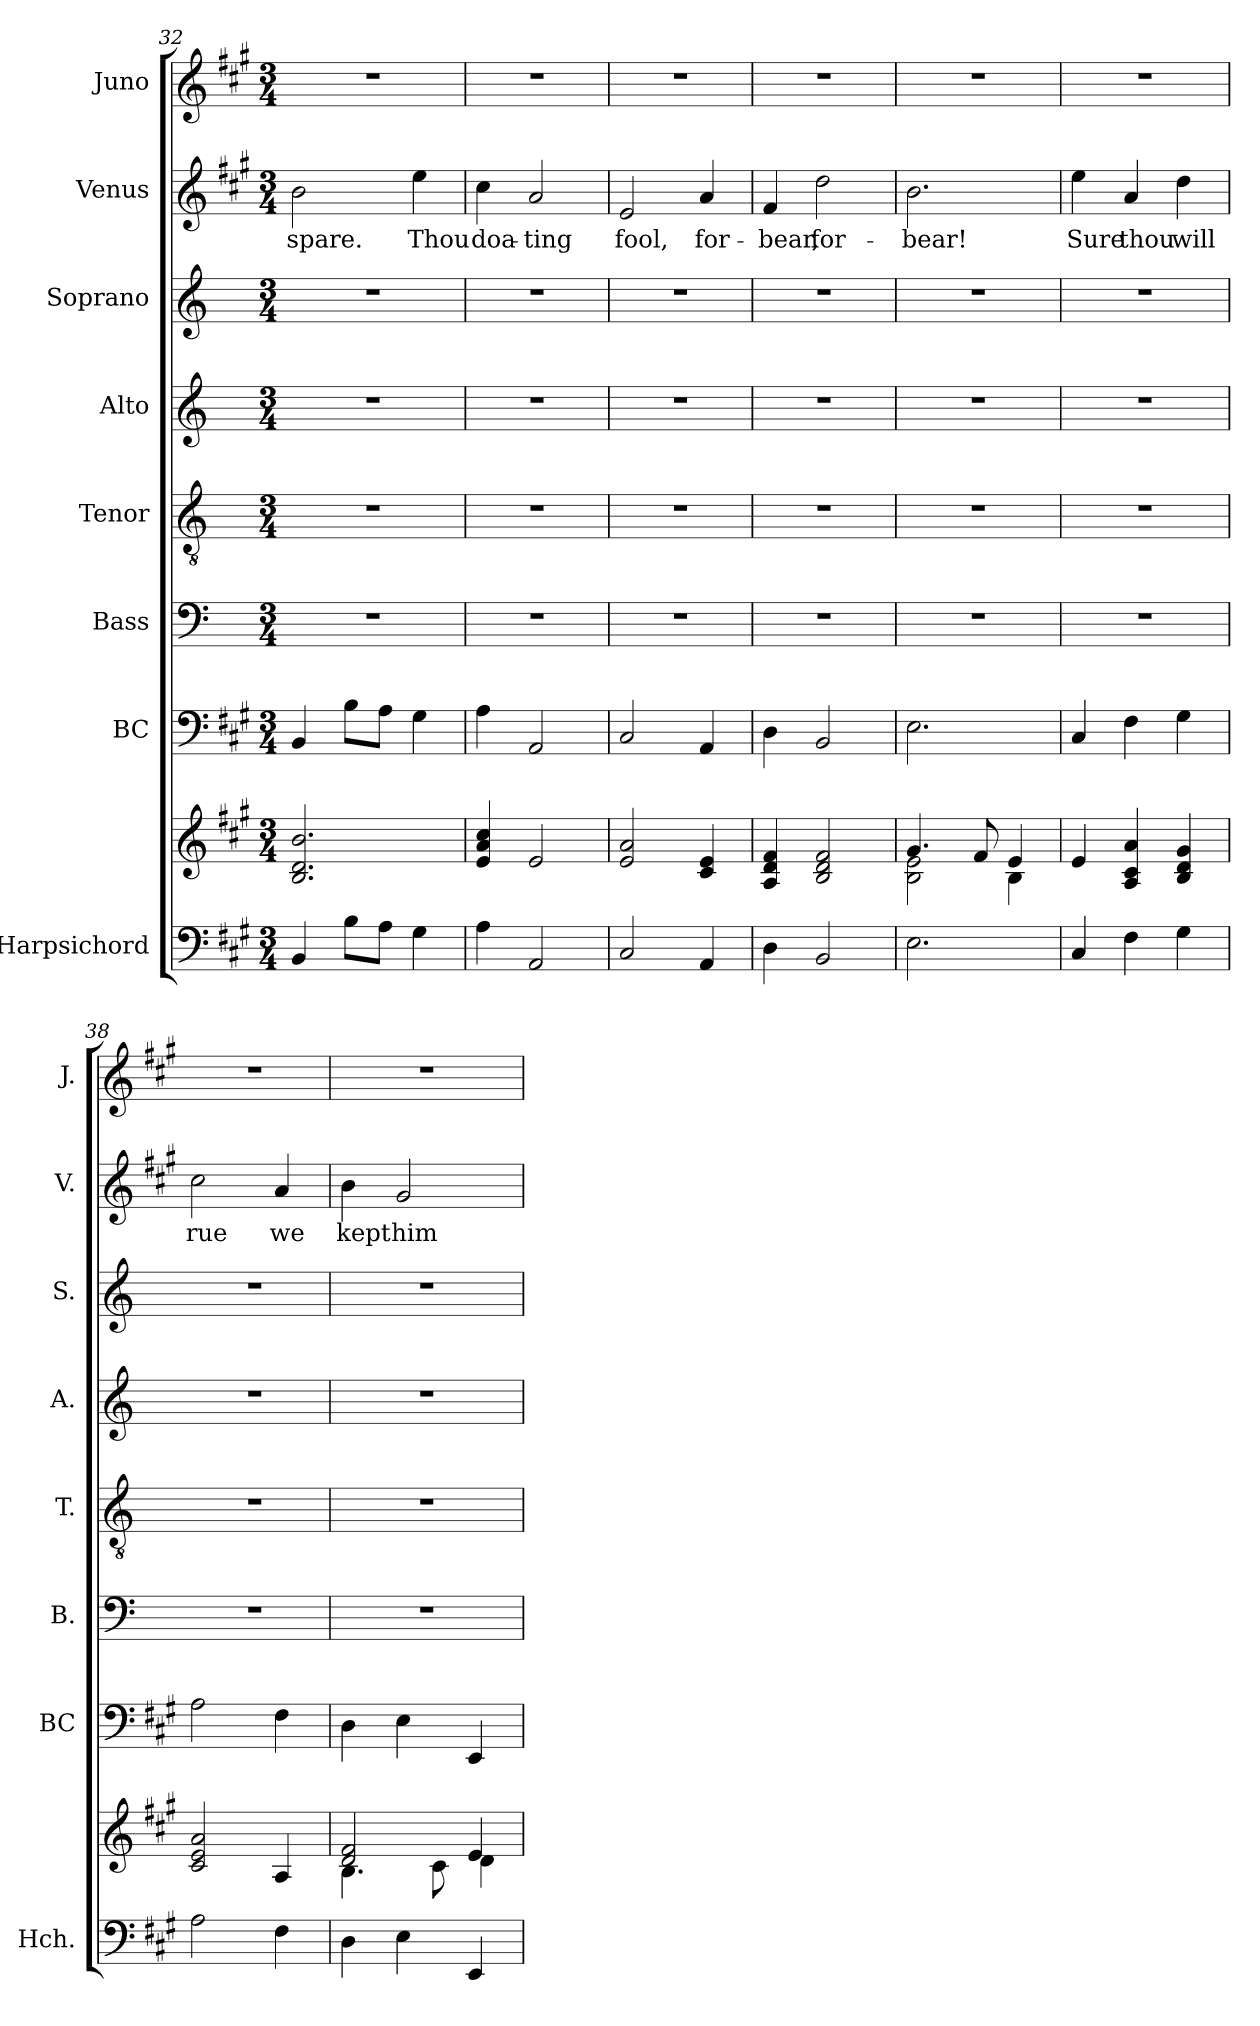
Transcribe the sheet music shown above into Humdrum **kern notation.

**kern	**kern	**kern	**kern	**kern	**kern	**kern	**kern	**text	**kern
*part8	*part8	*part7	*part6	*part5	*part4	*part3	*part2	*part2	*part1
*staff9	*staff8	*staff7	*staff6	*staff5	*staff4	*staff3	*staff2	*staff2	*staff1
*I"Harpsichord	*	*I"BC	*I"Bass	*I"Tenor	*I"Alto	*I"Soprano	*I"Venus	*	*I"Juno
*I'Hch.	*	*I'BC	*I'B.	*I'T.	*I'A.	*I'S.	*I'V.	*	*I'J.
!!LO:LB:g=z
*clefF4	*clefG2	*clefF4	*clefF4	*clefGv2	*clefG2	*clefG2	*clefG2	*	*clefG2
*k[f#c#g#]	*k[f#c#g#]	*k[f#c#g#]	*k[]	*k[]	*k[]	*k[]	*k[f#c#g#]	*	*k[f#c#g#]
*M3/4	*M3/4	*M3/4	*M3/4	*M3/4	*M3/4	*M3/4	*M3/4	*	*M3/4
=32	=32	=32	=32	=32	=32	=32	=32	=32	=32
!	!	!	!	!	!	!	!	!LO:LY:b	!
4BB/	2.B/ 2.d/ 2.b/	4BB/	2.r	2.r	2.r	2.r	2b\	spare.	2.r
8B\L	.	8B\L	.	.	.	.	.	.	.
8A\J	.	8A\J	.	.	.	.	.	.	.
!	!	!	!	!	!	!	!	!LO:LY:b	!
4G#\	.	4G#\	.	.	.	.	4ee\	Thou	.
=33	=33	=33	=33	=33	=33	=33	=33	=33	=33
!	!	!	!	!	!	!	!	!LO:LY:b	!
4A\	4e/ 4a/ 4cc#/	4A\	2.r	2.r	2.r	2.r	4cc#\	doa-	2.r
!	!	!	!	!	!	!	!	!LO:LY:b	!
2AA/	2e/	2AA/	.	.	.	.	2a/	-ting	.
=34	=34	=34	=34	=34	=34	=34	=34	=34	=34
!	!	!	!	!	!	!	!	!LO:LY:b	!
2C#/	2e/ 2a/	2C#/	2.r	2.r	2.r	2.r	2e/	fool,	2.r
!	!	!	!	!	!	!	!	!LO:LY:b	!
4AA/	4c#/ 4e/	4AA/	.	.	.	.	4a/	for-	.
=35	=35	=35	=35	=35	=35	=35	=35	=35	=35
!	!	!	!	!	!	!	!	!LO:LY:b	!
4D\	4A/ 4d/ 4f#/	4D\	2.r	2.r	2.r	2.r	4f#/	-bear,	2.r
!	!	!	!	!	!	!	!	!LO:LY:b	!
2BB/	2B/ 2d/ 2f#/	2BB/	.	.	.	.	2dd\	for-	.
=36	=36	=36	=36	=36	=36	=36	=36	=36	=36
*	*^	*	*	*	*	*	*	*	*
!	!	!	!	!	!	!	!	!	!LO:LY:b	!
2.E\	4.g#/	2B\ 2e\	2.E\	2.r	2.r	2.r	2.r	2.b\	-bear!	2.r
.	8f#/	.	.	.	.	.	.	.	.	.
.	4e/	4B\	.	.	.	.	.	.	.	.
=37	=37	=37	=37	=37	=37	=37	=37	=37	=37	=37
!	!	!	!	!	!	!	!	!	!LO:LY:b	!
*	*v	*v	*	*	*	*	*	*	*	*
4C#/	4e/	4C#/	2.r	2.r	2.r	2.r	4ee\	Sure	2.r
!	!	!	!	!	!	!	!	!LO:LY:b	!
4F#\	4A/ 4c#/ 4a/	4F#\	.	.	.	.	4a/	thou	.
!	!	!	!	!	!	!	!	!LO:LY:b	!
4G#\	4B/ 4d/ 4g#/	4G#\	.	.	.	.	4dd\	will	.
=38	=38	=38	=38	=38	=38	=38	=38	=38	=38
!	!	!	!	!	!	!	!	!LO:LY:b	!
2A\	2c#/ 2e/ 2a/	2A\	2.r	2.r	2.r	2.r	2cc#\	rue	2.r
!	!	!	!	!	!	!	!	!LO:LY:b	!
4F#\	4A/	4F#\	.	.	.	.	4a/	we	.
!!LO:PB:g=z
=39	=39	=39	=39	=39	=39	=39	=39	=39	=39
*	*^	*	*	*	*	*	*	*	*
!	!	!	!	!	!	!	!	!	!LO:LY:b	!
4D\	2d/ 2f#/	4.B\	4D\	2.r	2.r	2.r	2.r	4b\	kept	2.r
!	!	!	!	!	!	!	!	!	!LO:LY:b	!
4E\	.	.	4E\	.	.	.	.	2g#/	him	.
.	.	8c#\	.	.	.	.	.	.	.	.
4EE/	4e/	4d\	4EE/	.	.	.	.	.	.	.
*	*v	*v	*	*	*	*	*	*	*	*
=	=	=	=	=	=	=	=	=	=
*-	*-	*-	*-	*-	*-	*-	*-	*-	*-
